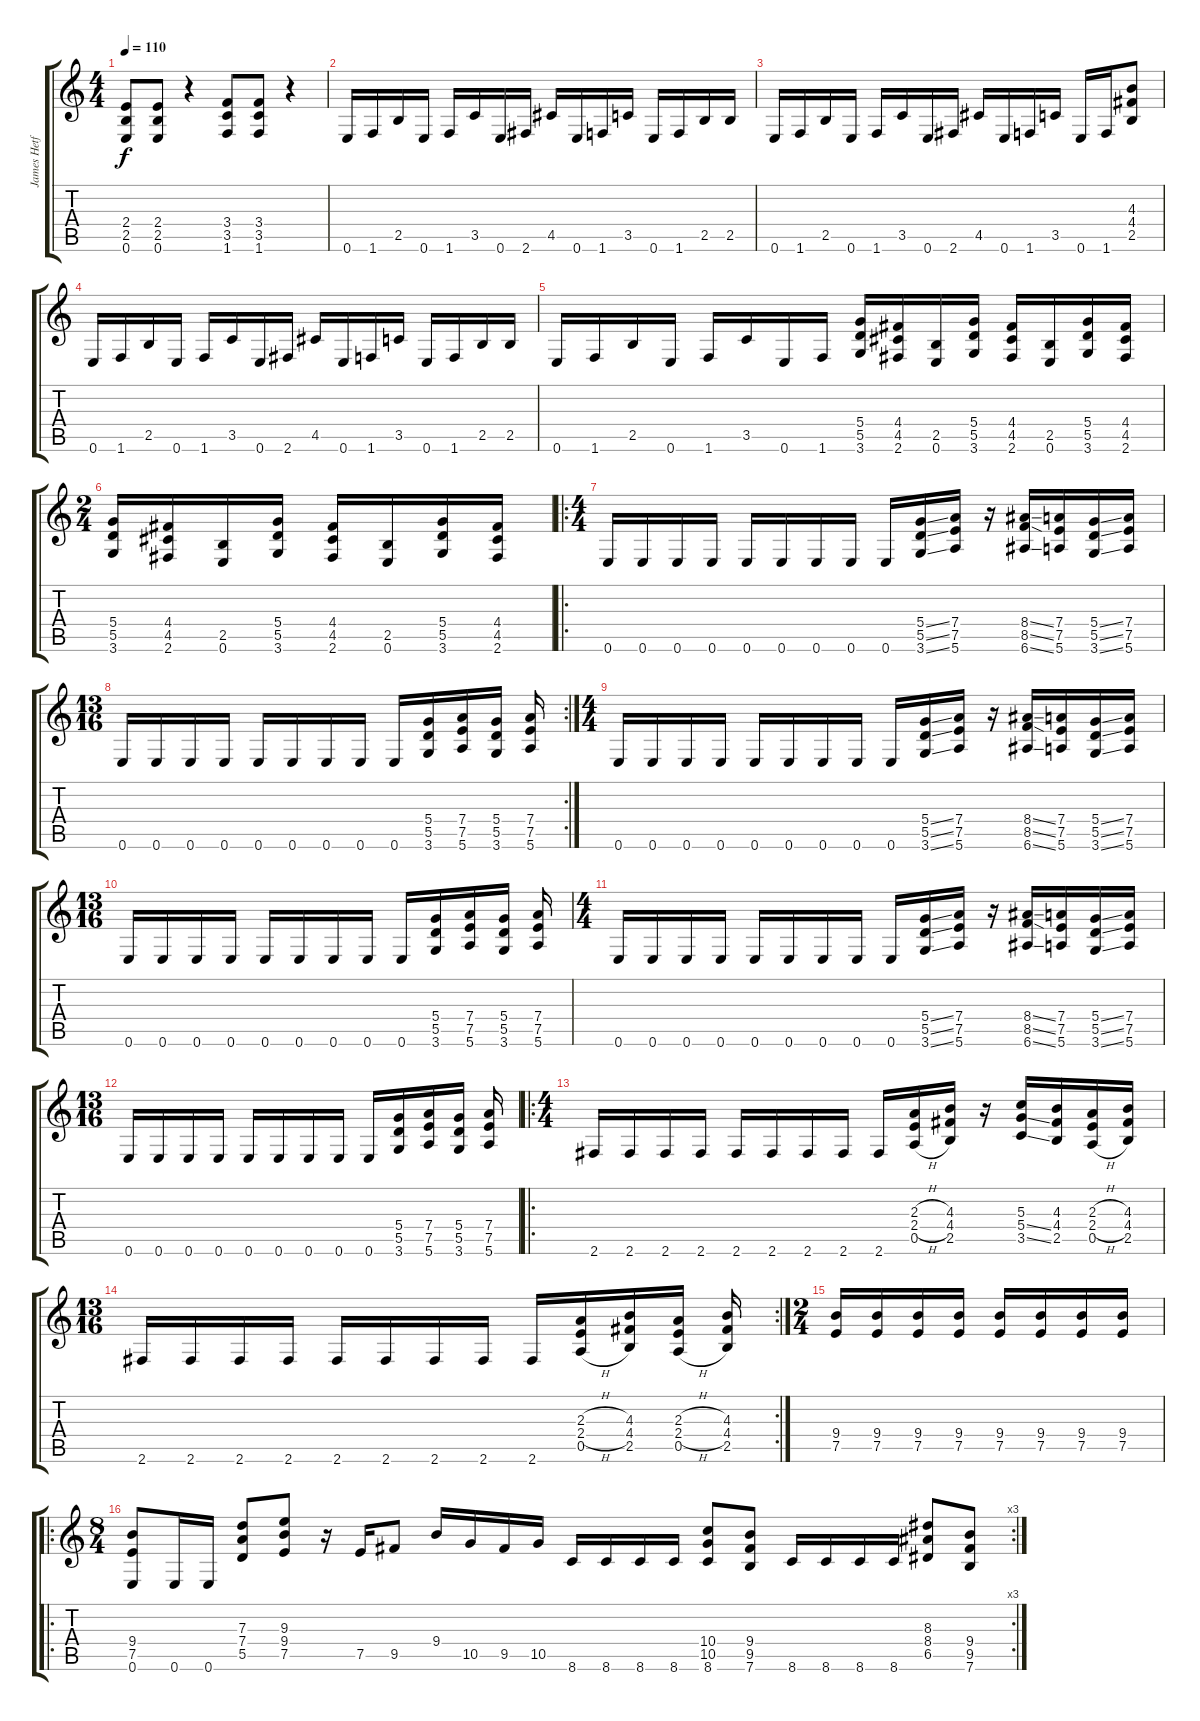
\track ("James Hetfield" "James Hetf") {instrument overdrivenguitar}
\staff {score tabs}
\tuning (E4 B3 G3 D3 A2 E2) {hide}
\ts (4 4)
\tempo 110
\clef g2
\ks c
(2.4 2.5 0.6).8{dy f} (2.4 2.5 0.6).8 r.4 (3.4 3.5 1.6).8 (3.4 3.5 1.6).8 r.4 |
0.6.16 1.6.16 2.5.16 0.6.16 1.6.16 3.5.16 0.6.16 2.6.16 4.5.16 0.6.16 1.6.16 3.5.16 0.6.16 1.6.16 2.5.16 2.5.16 |
0.6.16 1.6.16 2.5.16 0.6.16 1.6.16 3.5.16 0.6.16 2.6.16 4.5.16 0.6.16 1.6.16 3.5.16 0.6.16 1.6.16 (4.3 4.4 2.5).8 |
0.6.16 1.6.16 2.5.16 0.6.16 1.6.16 3.5.16 0.6.16 2.6.16 4.5.16 0.6.16 1.6.16 3.5.16 0.6.16 1.6.16 2.5.16 2.5.16 |
0.6.16 1.6.16 2.5.16 0.6.16 1.6.16 3.5.16 0.6.16 1.6.16 (5.4 5.5 3.6).16 (4.4 4.5 2.6).16 (2.5 0.6).16 (5.4 5.5 3.6).16 (4.4 4.5 2.6).16 (2.5 0.6).16 (5.4 5.5 3.6).16 (4.4 4.5 2.6).16 |
\ts (2 4)
(5.4 5.5 3.6).16 (4.4 4.5 2.6).16 (2.5 0.6).16 (5.4 5.5 3.6).16 (4.4 4.5 2.6).16 (2.5 0.6).16 (5.4 5.5 3.6).16 (4.4 4.5 2.6).16 |
\ro
\ts (4 4)
0.6.16 0.6.16 0.6.16 0.6.16 0.6.16 0.6.16 0.6.16 0.6.16 0.6.16 (5.4{ss} 5.5{ss} 3.6{ss}).16 (7.4 7.5 5.6).16 r.16 (8.4{ss} 8.5{ss} 6.6{ss}).16 (7.4 7.5 5.6).16 (5.4{ss} 5.5{ss} 3.6{ss}).16 (7.4 7.5 5.6).16 |
\rc 2
\ts (13 16)
0.6.16 0.6.16 0.6.16 0.6.16 0.6.16 0.6.16 0.6.16 0.6.16 0.6.16 (5.4 5.5 3.6).16 (7.4 7.5 5.6).16 (5.4 5.5 3.6).16 (7.4 7.5 5.6).16 |
\ts (4 4)
0.6.16 0.6.16 0.6.16 0.6.16 0.6.16 0.6.16 0.6.16 0.6.16 0.6.16 (5.4{ss} 5.5{ss} 3.6{ss}).16 (7.4 7.5 5.6).16 r.16 (8.4{ss} 8.5{ss} 6.6{ss}).16 (7.4 7.5 5.6).16 (5.4{ss} 5.5{ss} 3.6{ss}).16 (7.4 7.5 5.6).16 |
\ts (13 16)
0.6.16 0.6.16 0.6.16 0.6.16 0.6.16 0.6.16 0.6.16 0.6.16 0.6.16 (5.4 5.5 3.6).16 (7.4 7.5 5.6).16 (5.4 5.5 3.6).16 (7.4 7.5 5.6).16 |
\ts (4 4)
0.6.16 0.6.16 0.6.16 0.6.16 0.6.16 0.6.16 0.6.16 0.6.16 0.6.16 (5.4{ss} 5.5{ss} 3.6{ss}).16 (7.4 7.5 5.6).16 r.16 (8.4{ss} 8.5{ss} 6.6{ss}).16 (7.4 7.5 5.6).16 (5.4{ss} 5.5{ss} 3.6{ss}).16 (7.4 7.5 5.6).16 |
\ts (13 16)
0.6.16 0.6.16 0.6.16 0.6.16 0.6.16 0.6.16 0.6.16 0.6.16 0.6.16 (5.4 5.5 3.6).16 (7.4 7.5 5.6).16 (5.4 5.5 3.6).16 (7.4 7.5 5.6).16 |
\ro
\ts (4 4)
2.6.16 2.6.16 2.6.16 2.6.16 2.6.16 2.6.16 2.6.16 2.6.16 2.6.16 (2.3{h} 2.4{h} 0.5{h}).16 (4.3 4.4 2.5).16 r.16 (5.3 5.4{ss} 3.5{ss}).16 (4.3 4.4 2.5).16 (2.3{h} 2.4{h} 0.5{h}).16 (4.3 4.4 2.5).16 |
\rc 2
\ts (13 16)
2.6.16 2.6.16 2.6.16 2.6.16 2.6.16 2.6.16 2.6.16 2.6.16 2.6.16 (2.3{h} 2.4{h} 0.5{h}).16 (4.3 4.4 2.5).16 (2.3{h} 2.4{h} 0.5{h}).16 (4.3 4.4 2.5).16 |
\ts (2 4)
(9.4 7.5).16 (9.4 7.5).16 (9.4 7.5).16 (9.4 7.5).16 (9.4 7.5).16 (9.4 7.5).16 (9.4 7.5).16 (9.4 7.5).16 |
\ro
\rc 3
\ts (8 4)
(9.4 7.5 0.6).8 0.6.16 0.6.16 (7.3 7.4 5.5).8 (9.3 9.4 7.5).8 r.16 7.5.16 9.5.8 9.4.16 10.5.16 9.5.16 10.5.16 8.6.16 8.6.16 8.6.16 8.6.16 (10.4 10.5 8.6).8 (9.4 9.5 7.6).8 8.6.16 8.6.16 8.6.16 8.6.16 (8.3 8.4 6.5).8 (9.4 9.5 7.6).8
